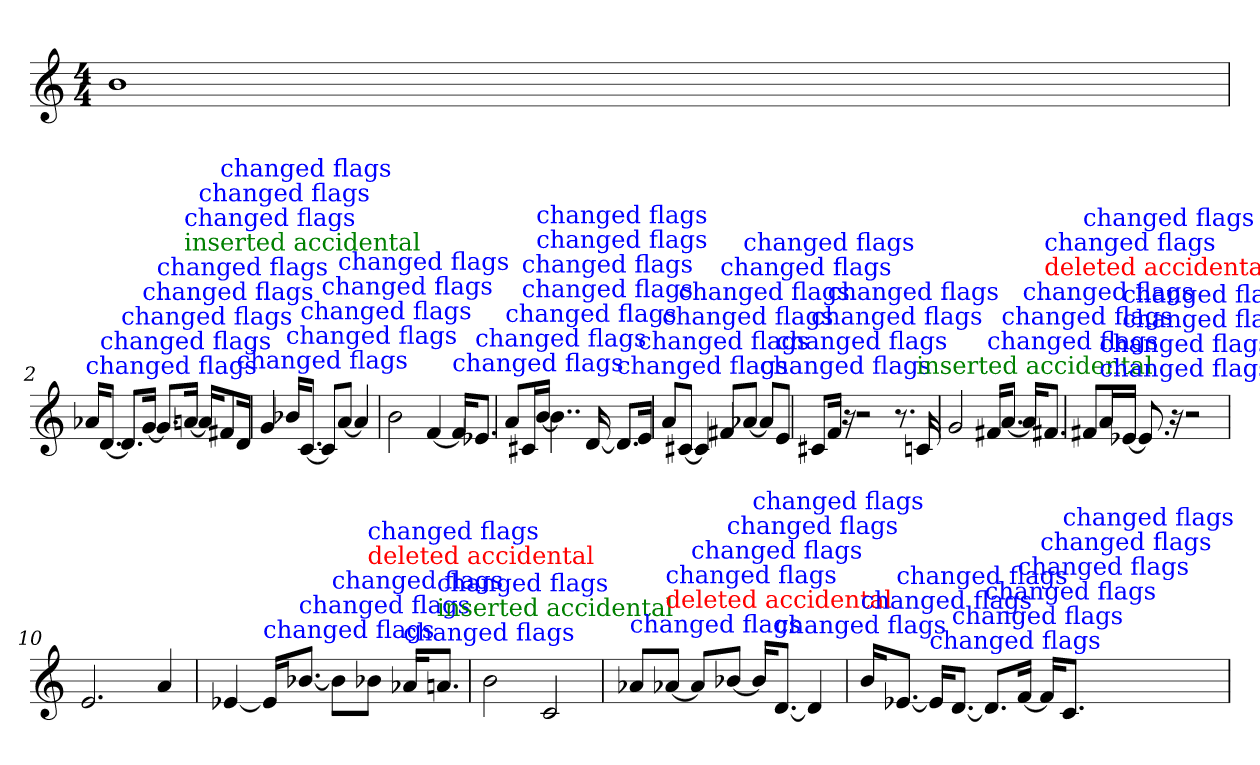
**kern
*part1
*staff1
*M4/4
=1
1b
=2
!LO:TX:color=#0000FF:t=changed flags
16a-XiKL
!LO:TX:color=#0000FF:t=changed flags
[8.diJ
!LO:TX:color=#0000FF:t=changed flags
8.diL]
!LO:TX:color=#0000FF:t=changed flags
[16giJk
!LO:TX:color=#0000FF:t=changed flags
8.giL]
!LO:TX:color=#008000:t=inserted accidental
!LO:TX:color=#0000FF:t=changed flags
[16aiJk
!LO:TX:color=#0000FF:t=changed flags
16aiKL]
!LO:TX:color=#0000FF:t=changed flags
8f#Xi
!LO:TX:color=#0000FF:t=changed flags
16diJk
=3
4g
!LO:TX:color=#0000FF:t=changed flags
16b-XiKL
!LO:TX:color=#0000FF:t=changed flags
[8.ciJ
!LO:TX:color=#0000FF:t=changed flags
8ciL]
!LO:TX:color=#0000FF:t=changed flags
[8aiJ
4a]
=4
2b
[4f
!LO:TX:color=#0000FF:t=changed flags
16fiKL]
!LO:TX:color=#0000FF:t=changed flags
8.e-XiJ
=5
!LO:TX:color=#0000FF:t=changed flags
8aiL
!LO:TX:color=#0000FF:t=changed flags
!LO:TX:color=#0000FF:t=changed flags
16c#XiL
!LO:TX:color=#0000FF:t=changed flags
!LO:TX:color=#0000FF:t=changed flags
[16biJJ
4..b]
[16d
!LO:TX:color=#0000FF:t=changed flags
8.diL]
!LO:TX:color=#0000FF:t=changed flags
16eiJk
=6
!LO:TX:color=#0000FF:t=changed flags
8aiL
!LO:TX:color=#0000FF:t=changed flags
[8c#XiJ
4c#]
!LO:TX:color=#0000FF:t=changed flags
8f#XiL
!LO:TX:color=#0000FF:t=changed flags
[8a-XiJ
!LO:TX:color=#0000FF:t=changed flags
8a-iL]
!LO:TX:color=#0000FF:t=changed flags
8eiJ
=7
!LO:TX:color=#0000FF:t=changed flags
8c#XiL
!LO:TX:color=#0000FF:t=changed flags
16fiJk
16r
2r
8.r
!LO:TX:color=#008000:t=inserted accidental
16cj
=8
2g
!LO:TX:color=#0000FF:t=changed flags
16f#XiKL
!LO:TX:color=#0000FF:t=changed flags
[8.aiJ
!LO:TX:color=#0000FF:t=changed flags
16aiKL]
!LO:TX:color=#FF0000:t=deleted accidental
!LO:TX:color=#0000FF:t=changed flags
8.f#XiJ
=9
!LO:TX:color=#0000FF:t=changed flags
8f#XiL
!LO:TX:color=#0000FF:t=changed flags
!LO:TX:color=#0000FF:t=changed flags
16aiL
!LO:TX:color=#0000FF:t=changed flags
!LO:TX:color=#0000FF:t=changed flags
[16e-XiJJ
8.e-]
16r
2r
=10
2.e
4a
=11
[4e-X
!LO:TX:color=#0000FF:t=changed flags
16e-iKL]
!LO:TX:color=#0000FF:t=changed flags
[8.b-XiJ
!LO:TX:color=#0000FF:t=changed flags
8b-iL]
!LO:TX:color=#FF0000:t=deleted accidental
!LO:TX:color=#0000FF:t=changed flags
8b-XiJ
!LO:TX:color=#0000FF:t=changed flags
16a-XiKL
!LO:TX:color=#008000:t=inserted accidental
!LO:TX:color=#0000FF:t=changed flags
8.aiJ
=12
2b
2c
=13
!LO:TX:color=#0000FF:t=changed flags
8a-XiL
!LO:TX:color=#FF0000:t=deleted accidental
!LO:TX:color=#0000FF:t=changed flags
[8a-XiJ
!LO:TX:color=#0000FF:t=changed flags
8a-iL]
!LO:TX:color=#0000FF:t=changed flags
[8b-XiJ
!LO:TX:color=#0000FF:t=changed flags
16b-iKL]
!LO:TX:color=#0000FF:t=changed flags
[8.diJ
4d]
=14
!LO:TX:color=#0000FF:t=changed flags
16biKL
!LO:TX:color=#0000FF:t=changed flags
[8.e-XiJ
!LO:TX:color=#0000FF:t=changed flags
16e-iKL]
!LO:TX:color=#0000FF:t=changed flags
[8.diJ
!LO:TX:color=#0000FF:t=changed flags
8.diL]
!LO:TX:color=#0000FF:t=changed flags
[16fiJk
!LO:TX:color=#0000FF:t=changed flags
16fiKL]
!LO:TX:color=#0000FF:t=changed flags
8.ciJ
=
*-
